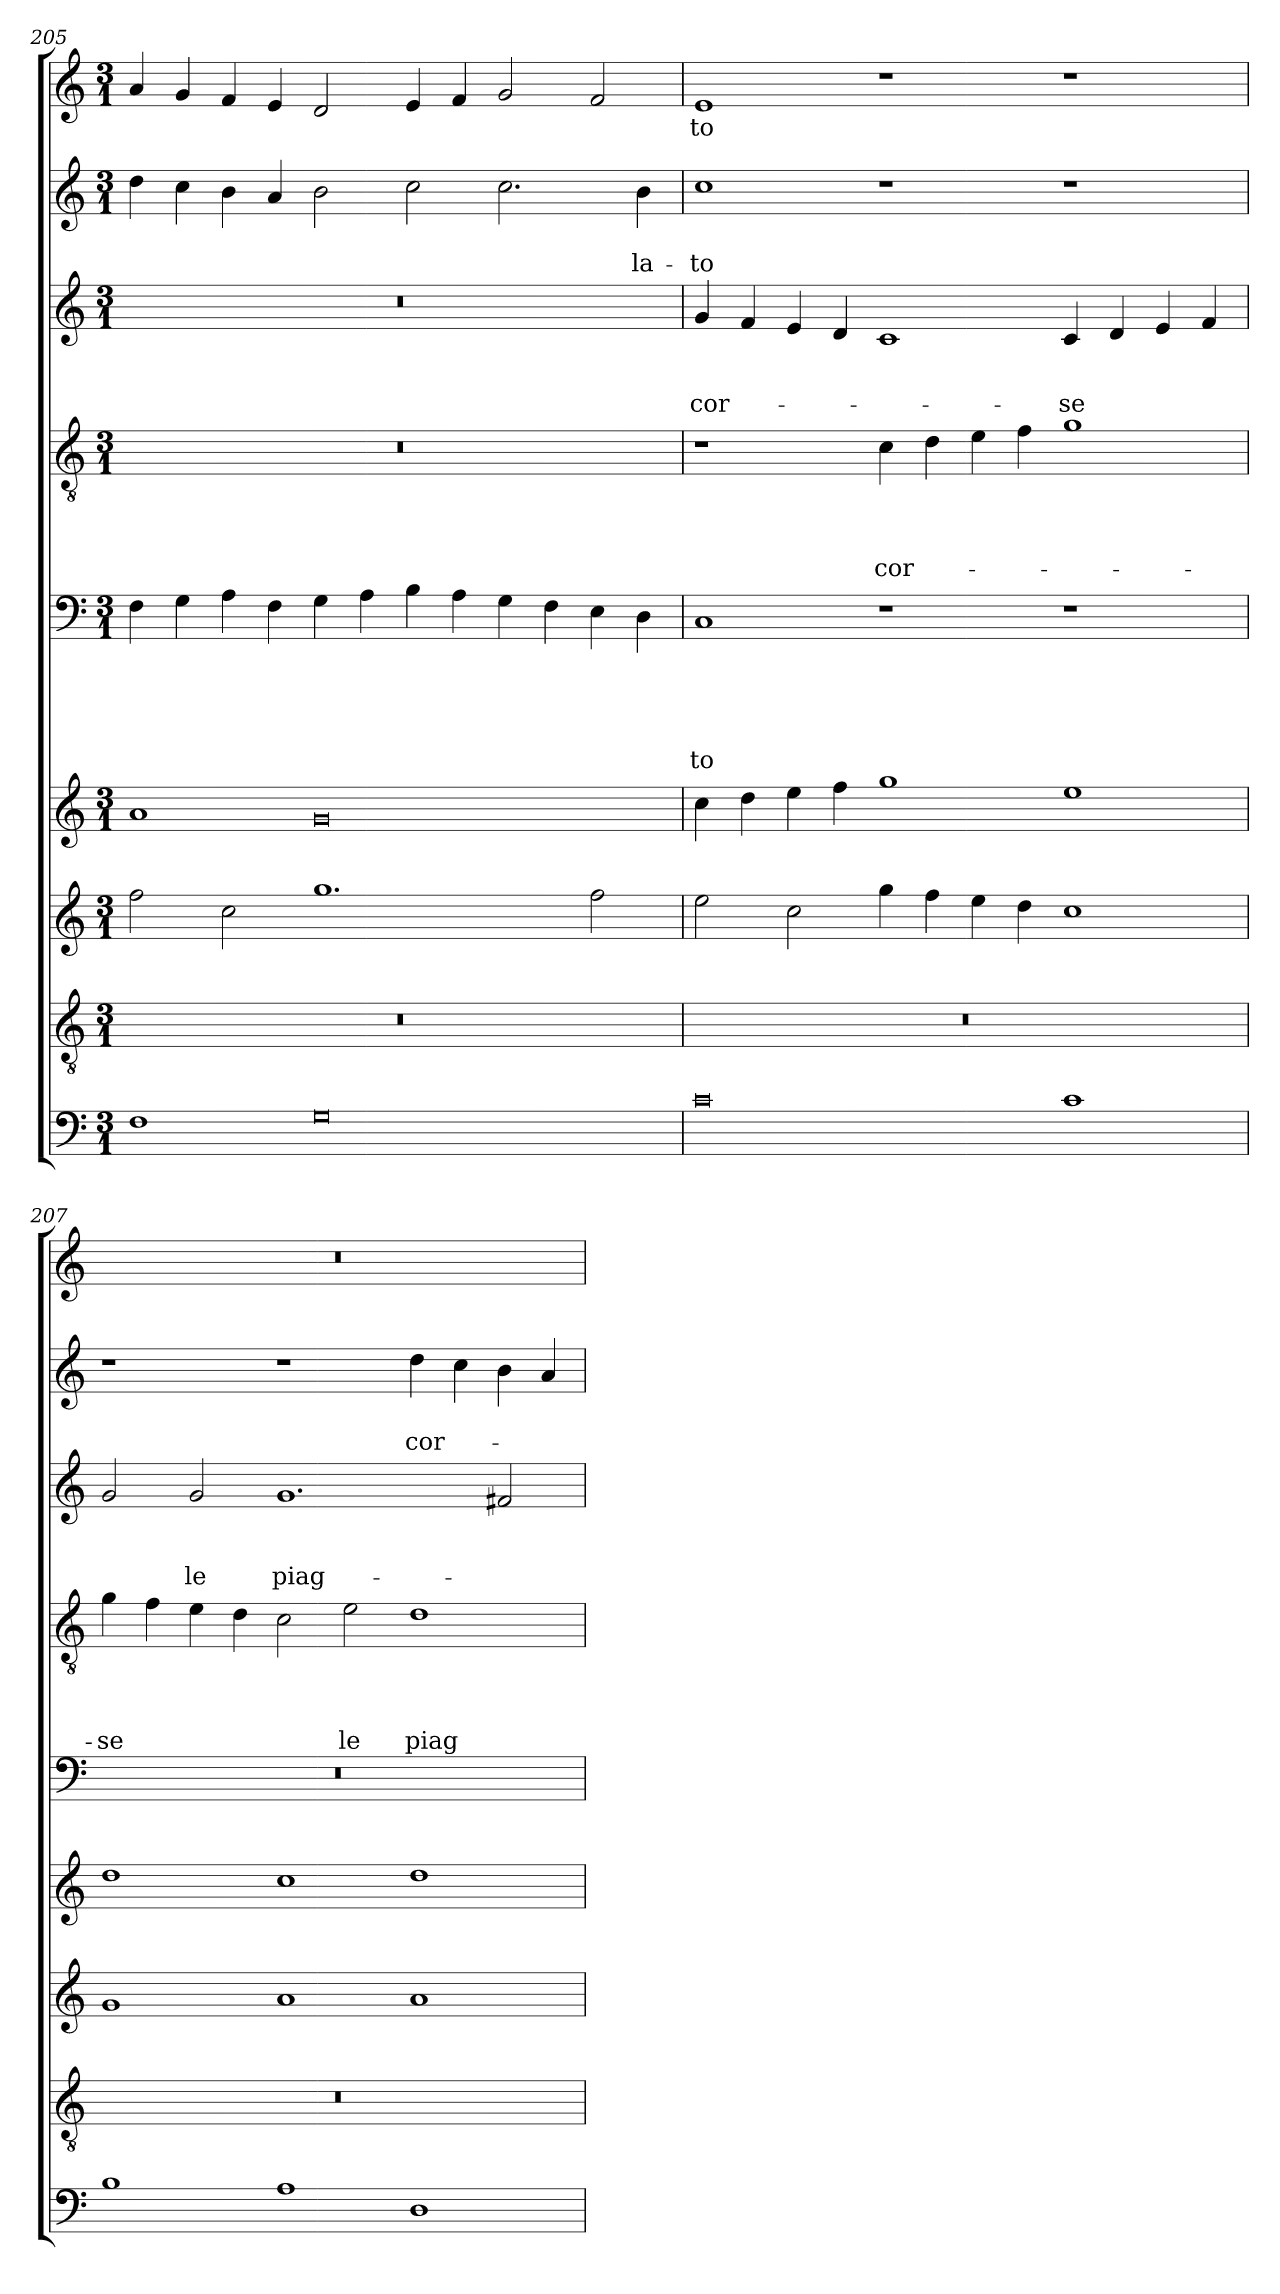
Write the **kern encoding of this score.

**kern	**kern	**kern	**kern	**kern	**text	**text	**text	**text	**text	**kern	**text	**text	**text	**text	**kern	**text	**text	**text	**kern	**text	**text	**kern	**text
*part9	*part8	*part7	*part6	*part5	*part5	*part5	*part5	*part5	*part5	*part4	*part4	*part4	*part4	*part4	*part3	*part3	*part3	*part3	*part2	*part2	*part2	*part1	*part1
*staff9	*staff8	*staff7	*staff6	*staff5	*staff5	*staff5	*staff5	*staff5	*staff5	*staff4	*staff4	*staff4	*staff4	*staff4	*staff3	*staff3	*staff3	*staff3	*staff2	*staff2	*staff2	*staff1	*staff1
!!LO:PB:g=z
*clefF4	*clefGv2	*clefG2	*clefG2	*clefF4	*	*	*	*	*	*clefGv2	*	*	*	*	*clefG2	*	*	*	*clefG2	*	*	*clefG2	*
*k[]	*k[]	*k[]	*k[]	*k[]	*	*	*	*	*	*k[]	*	*	*	*	*k[]	*	*	*	*k[]	*	*	*k[]	*
*C:	*C:	*C:	*C:	*C:	*	*	*	*	*	*C:	*	*	*	*	*C:	*	*	*	*C:	*	*	*C:	*
*M3/1	*M3/1	*M3/1	*M3/1	*M3/1	*	*	*	*	*	*M3/1	*	*	*	*	*M3/1	*	*	*	*M3/1	*	*	*M3/1	*
=205	=205	=205	=205	=205	=205	=205	=205	=205	=205	=205	=205	=205	=205	=205	=205	=205	=205	=205	=205	=205	=205	=205	=205
1F	0.r	2ff\	1a	4F\	.	.	.	.	.	0.r	.	.	.	.	0.r	.	.	.	4dd\	.	.	4a/	.
.	.	.	.	4G\	.	.	.	.	.	.	.	.	.	.	.	.	.	.	4cc\	.	.	4g/	.
.	.	2cc\	.	4A\	.	.	.	.	.	.	.	.	.	.	.	.	.	.	4b\	.	.	4f/	.
.	.	.	.	4F\	.	.	.	.	.	.	.	.	.	.	.	.	.	.	4a/	.	.	4e/	.
0G	.	1.gg	0g	4G\	.	.	.	.	.	.	.	.	.	.	.	.	.	.	2b\	.	.	2d/	.
.	.	.	.	4A\	.	.	.	.	.	.	.	.	.	.	.	.	.	.	.	.	.	.	.
.	.	.	.	4B\	.	.	.	.	.	.	.	.	.	.	.	.	.	.	2cc\	.	.	4e/	.
.	.	.	.	4A\	.	.	.	.	.	.	.	.	.	.	.	.	.	.	.	.	.	4f/	.
.	.	.	.	4G\	.	.	.	.	.	.	.	.	.	.	.	.	.	.	2.cc\	.	.	2g/	.
.	.	.	.	4F\	.	.	.	.	.	.	.	.	.	.	.	.	.	.	.	.	.	.	.
.	.	2ff\	.	4E\	.	.	.	.	.	.	.	.	.	.	.	.	.	.	.	.	.	2f/	.
!	!	!	!	!	!	!	!	!	!	!	!	!	!	!	!	!	!	!	!	!	!LO:LY:b	!	!
.	.	.	.	4D\	.	.	.	.	.	.	.	.	.	.	.	.	.	.	4b\	.	-la-	.	.
=206	=206	=206	=206	=206	=206	=206	=206	=206	=206	=206	=206	=206	=206	=206	=206	=206	=206	=206	=206	=206	=206	=206	=206
!	!	!	!	!	!	!	!	!	!LO:LY:b	!	!	!	!	!	!	!	!	!LO:LY:b	!	!	!LO:LY:b	!	!LO:LY:b
0c	0.r	2ee\	4cc\	1C	.	.	.	.	-to	1r	.	.	.	.	4g/	.	.	cor-	1cc	.	-to	1e	-to
.	.	.	4dd\	.	.	.	.	.	.	.	.	.	.	.	4f/	.	.	.	.	.	.	.	.
.	.	2cc\	4ee\	.	.	.	.	.	.	.	.	.	.	.	4e/	.	.	.	.	.	.	.	.
.	.	.	4ff\	.	.	.	.	.	.	.	.	.	.	.	4d/	.	.	.	.	.	.	.	.
!	!	!	!	!	!	!	!	!	!	!	!	!	!	!LO:LY:b	!	!	!	!	!	!	!	!	!
.	.	4gg\	1gg	1r	.	.	.	.	.	4c\	.	.	.	cor-	1c	.	.	.	1r	.	.	1r	.
.	.	4ff\	.	.	.	.	.	.	.	4d\	.	.	.	.	.	.	.	.	.	.	.	.	.
.	.	4ee\	.	.	.	.	.	.	.	4e\	.	.	.	.	.	.	.	.	.	.	.	.	.
.	.	4dd\	.	.	.	.	.	.	.	4f\	.	.	.	.	.	.	.	.	.	.	.	.	.
!	!	!	!	!	!	!	!	!	!	!	!	!	!	!	!	!	!	!LO:LY:b	!	!	!	!	!
1c	.	1cc	1ee	1r	.	.	.	.	.	1g	.	.	.	.	4c/	.	.	-se	1r	.	.	1r	.
.	.	.	.	.	.	.	.	.	.	.	.	.	.	.	4d/	.	.	.	.	.	.	.	.
.	.	.	.	.	.	.	.	.	.	.	.	.	.	.	4e/	.	.	.	.	.	.	.	.
.	.	.	.	.	.	.	.	.	.	.	.	.	.	.	4f/	.	.	.	.	.	.	.	.
=207	=207	=207	=207	=207	=207	=207	=207	=207	=207	=207	=207	=207	=207	=207	=207	=207	=207	=207	=207	=207	=207	=207	=207
!	!	!	!	!	!	!	!	!	!	!	!	!	!	!LO:LY:b	!	!	!	!	!	!	!	!	!
1B	0.r	1g	1dd	0.r	.	.	.	.	.	4g\	.	.	.	-se	2g/	.	.	.	1r	.	.	0.r	.
.	.	.	.	.	.	.	.	.	.	4f\	.	.	.	.	.	.	.	.	.	.	.	.	.
!	!	!	!	!	!	!	!	!	!	!	!	!	!	!	!	!	!	!LO:LY:b	!	!	!	!	!
.	.	.	.	.	.	.	.	.	.	4e\	.	.	.	.	2g/	.	.	le	.	.	.	.	.
.	.	.	.	.	.	.	.	.	.	4d\	.	.	.	.	.	.	.	.	.	.	.	.	.
!	!	!	!	!	!	!	!	!	!	!	!	!	!	!	!	!	!	!LO:LY:b	!	!	!	!	!
1A	.	1a	1cc	.	.	.	.	.	.	2c\	.	.	.	.	1.g	.	.	piag-	1r	.	.	.	.
!	!	!	!	!	!	!	!	!	!	!	!	!	!	!LO:LY:b	!	!	!	!	!	!	!	!	!
.	.	.	.	.	.	.	.	.	.	2e\	.	.	.	le	.	.	.	.	.	.	.	.	.
!	!	!	!	!	!	!	!	!	!	!	!	!	!	!LO:LY:b	!	!	!	!	!	!	!LO:LY:b	!	!
1D	.	1a	1dd	.	.	.	.	.	.	1d	.	.	.	piag-	.	.	.	.	4dd\	.	cor-	.	.
.	.	.	.	.	.	.	.	.	.	.	.	.	.	.	.	.	.	.	4cc\	.	.	.	.
.	.	.	.	.	.	.	.	.	.	.	.	.	.	.	2f#X/	.	.	.	4b\	.	.	.	.
.	.	.	.	.	.	.	.	.	.	.	.	.	.	.	.	.	.	.	4a/	.	.	.	.
=	=	=	=	=	=	=	=	=	=	=	=	=	=	=	=	=	=	=	=	=	=	=	=
*-	*-	*-	*-	*-	*-	*-	*-	*-	*-	*-	*-	*-	*-	*-	*-	*-	*-	*-	*-	*-	*-	*-	*-
